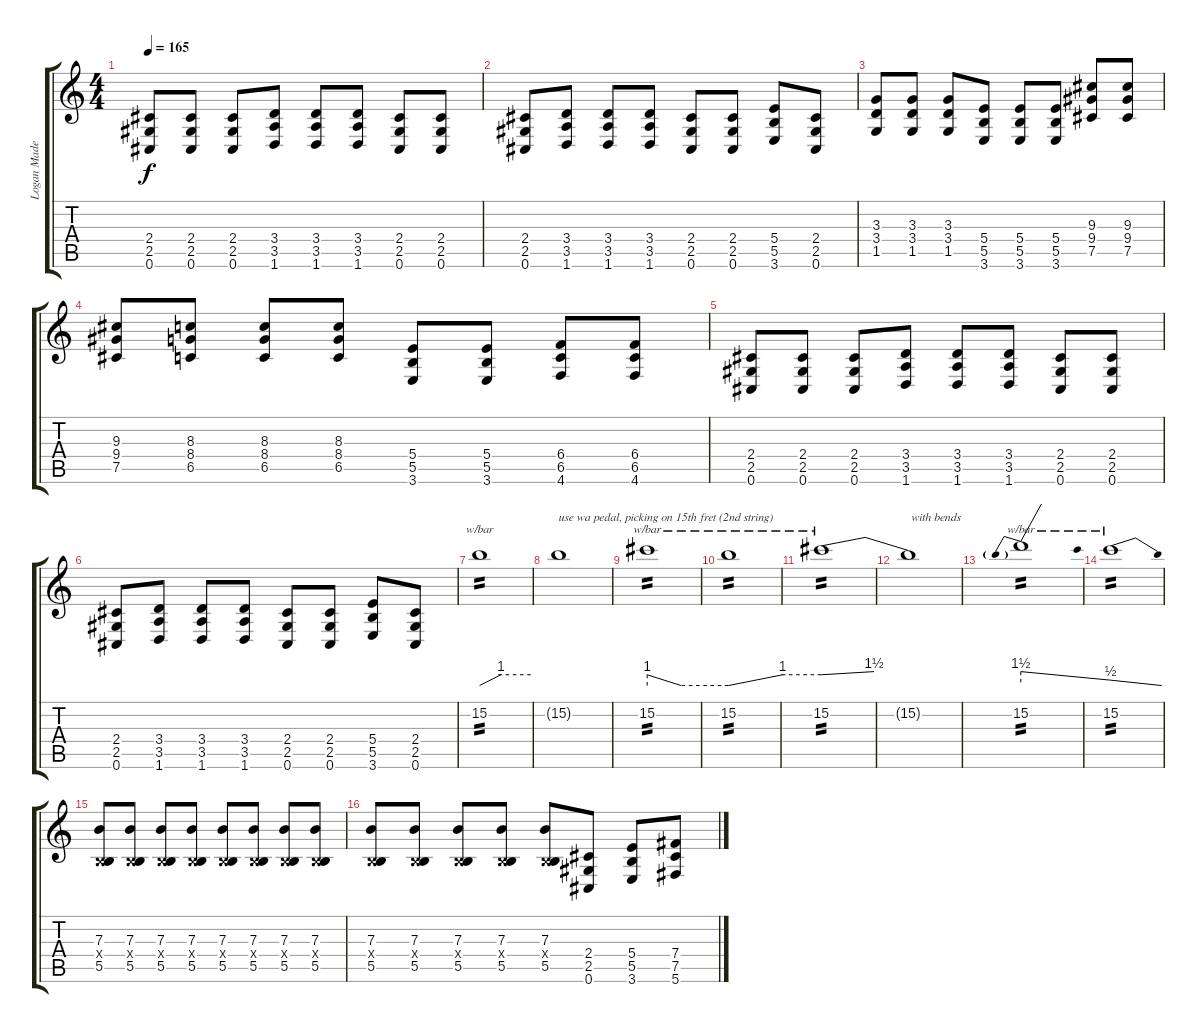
\track ("Logan Mader" "Logan Made") {instrument distortionguitar}
\staff {score tabs}
\tuning (Db4 Ab3 E3 B2 Gb2 Db2) {hide}
\ts (4 4)
\tempo 165
\clef g2
\ks c
(2.4 2.5 0.6).8{dy f} (2.4 2.5 0.6).8 (2.4 2.5 0.6).8 (3.4 3.5 1.6).8 (3.4 3.5 1.6).8 (3.4 3.5 1.6).8 (2.4 2.5 0.6).8 (2.4 2.5 0.6).8 |
(2.4 2.5 0.6).8 (3.4 3.5 1.6).8 (3.4 3.5 1.6).8 (3.4 3.5 1.6).8 (2.4 2.5 0.6).8 (2.4 2.5 0.6).8 (5.4 5.5 3.6).8 (2.4 2.5 0.6).8 |
(3.3 3.4 1.5).8 (3.3 3.4 1.5).8 (3.3 3.4 1.5).8 (5.4 5.5 3.6).8 (5.4 5.5 3.6).8 (5.4 5.5 3.6).8 (9.3 9.4 7.5).8 (9.3 9.4 7.5).8 |
(9.3 9.4 7.5).8 (8.3 8.4 6.5).8 (8.3 8.4 6.5).8 (8.3 8.4 6.5).8 (5.4 5.5 3.6).8 (5.4 5.5 3.6).8 (6.4 6.5 4.6).8 (6.4 6.5 4.6).8 |
(2.4 2.5 0.6).8 (2.4 2.5 0.6).8 (2.4 2.5 0.6).8 (3.4 3.5 1.6).8 (3.4 3.5 1.6).8 (3.4 3.5 1.6).8 (2.4 2.5 0.6).8 (2.4 2.5 0.6).8 |
(2.4 2.5 0.6).8 (3.4 3.5 1.6).8 (3.4 3.5 1.6).8 (3.4 3.5 1.6).8 (2.4 2.5 0.6).8 (2.4 2.5 0.6).8 (5.4 5.5 3.6).8 (2.4 2.5 0.6).8 |
15.2.1{tbe (custom default 0 0 25 4 60 4) tp 2 volume 13 balance 8 instrument distortionguitar} |
15.2{t}.1{txt "use wa pedal, picking on 15th fret (2nd string)"} |
15.2.1{tbe (custom default 0 4 25 0 60 0) tp 2} |
15.2.1{tbe (custom default 0 0 35 4 60 4) tp 2} |
15.2.1{tbe (dive default 0 4 60 6) tp 2} |
15.2{t}.1{txt " with bends"} |
15.2.1{tbe (predivedive default 0 6 60 2) tp 2} |
15.2.1{tbe (dive default 0 2 60 0) tp 2} |
(7.3 0.4{x} 5.5).8{volume 13 balance 4} (7.3 0.4{x} 5.5).8 (7.3 0.4{x} 5.5).8 (7.3 0.4{x} 5.5).8 (7.3 0.4{x} 5.5).8 (7.3 0.4{x} 5.5).8 (7.3 0.4{x} 5.5).8 (7.3 0.4{x} 5.5).8 |
(7.3 0.4{x} 5.5).8 (7.3 0.4{x} 5.5).8 (7.3 0.4{x} 5.5).8 (7.3 0.4{x} 5.5).8 (7.3 0.4{x} 5.5).8 (2.4 2.5 0.6).8 (5.4 5.5 3.6).8 (7.4 7.5 5.6).8
